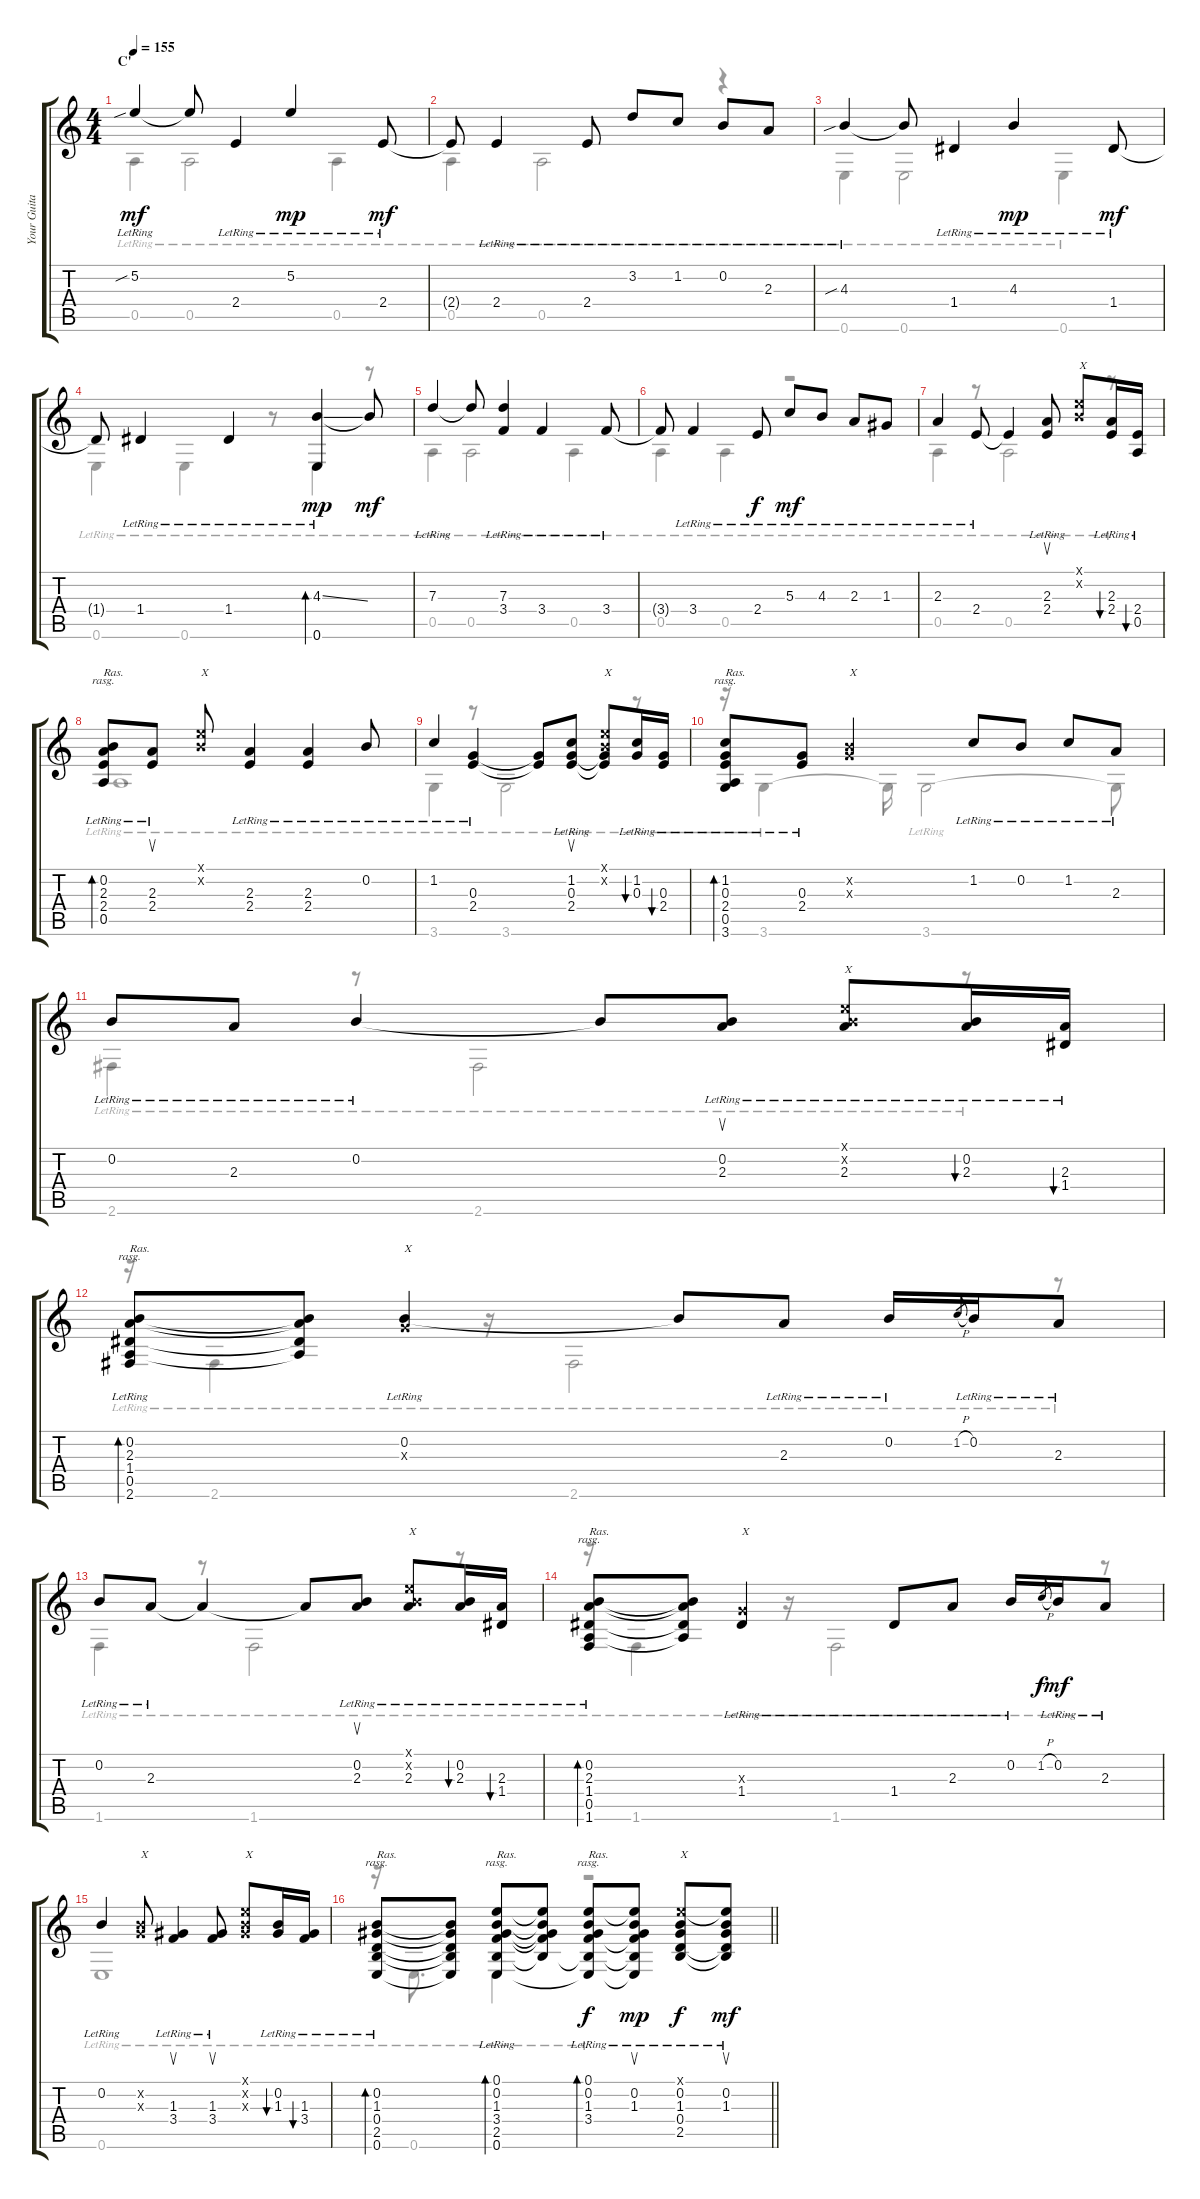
\track ("Your Guitar" "Your Guita") {instrument acousticguitarsteel}
\staff {score tabs}
\tuning (E4 B3 G3 D3 A2 E2) {hide}
\voice
\ts (4 4)
\section ("" "C'")
\tempo 155
\clef g2
\ks c
5.2{sib lr}.4{dy mf} 5.2{t}.8 2.4{lr}.4 5.2{lr}.4{dy mp} 2.4{lr}.8{dy mf} |
2.4{t}.8 2.4{lr}.4 2.4{lr}.8 3.2{lr}.8 1.2{lr}.8 0.2{lr}.8 2.3{lr}.8 |
4.3{sib lr}.4 4.3{t}.8 1.4{lr}.4 4.3{lr}.4{dy mp} 1.4{lr}.8{dy mf} |
1.4{t}.8 1.4{lr}.4 1.4{lr}.4 (4.3{ss lr} 0.6).4{bd 480 dy mp} 4.3{t}.8{dy mf} |
7.3{lr}.4 7.3{t}.8 (7.3{lr} 3.4{lr}).4 3.4{lr}.4 3.4{lr}.8 |
3.4{t}.8 3.4{lr}.4 2.4{lr}.8{dy f} 5.3{lr}.8{dy mf} 4.3{lr}.8 2.3{lr}.8 1.3{lr}.8 |
2.3{lr}.4 2.4{lr}.8 2.4{t}.4 (2.3{lr} 2.4{lr}).8{su} (0.1{x} 0.2{x}).8{txt "X"} (2.3{lr} 2.4{lr}).16{bu 480} (2.4{lr} 0.5{lr}).16{bu 480} |
(0.2{lr} 2.3{lr} 2.4{lr} 0.5{lr}).8{bd 480 rasg ii txt "Ras."} (2.3{lr} 2.4{lr}).8{su} (0.1{x} 0.2{x}).8{txt "X"} (2.3{lr} 2.4{lr}).4 (2.3{lr} 2.4{lr}).4 0.2{lr}.8 |
1.2{lr}.4 (0.3{lr} 2.4{lr}).4 (0.3{t} 2.4{t}).8 (1.2{lr} 0.3{lr} 2.4{lr}).8{su} (0.1{x} 0.2{x} 0.3{t} 2.4{t}).8{txt "X"} (1.2{lr} 0.3{lr}).16{bu 480} (0.3{lr} 2.4{lr}).16{bu 480} |
(1.2{lr} 0.3{lr} 2.4{lr} 0.5{lr} 3.6{lr}).8{bd 480 rasg ii txt "Ras."} (0.3{lr} 2.4{lr}).8 (0.2{x} 0.3{x}).4{txt "X"} 1.2{lr}.8 0.2{lr}.8 1.2{lr}.8 2.3{lr}.8 |
0.2{lr}.8 2.3{lr}.8 0.2{lr}.4 0.2{t}.8 (0.2{lr} 2.3{lr}).8{su} (0.1{x} 0.2{x} 2.3{lr}).8{txt "X"} (0.2{lr} 2.3{lr}).16{bu 480} (2.3{lr} 1.4{lr}).16{bu 480} |
(0.2{lr} 2.3{lr} 1.4{lr} 0.5{lr} 2.6{lr}).8{bd 480 rasg ii txt "Ras."} (0.2{t} 2.3{t} 1.4{t} 0.5{t}).8 (0.2{lr} 0.3{x}).4{txt "X"} 0.2{t}.8 2.3{lr}.8 0.2{lr}.16 1.2{h}.8{gr} 0.2{lr}.16 2.3{lr}.8 |
0.2{lr}.8 2.3{lr}.8 2.3{t}.4 2.3{t}.8 (0.2{lr} 2.3{lr}).8{su} (0.1{x} 0.2{x} 2.3{lr}).8{txt "X"} (0.2{lr} 2.3{lr}).16{bu 480} (2.3{lr} 1.4{lr}).16{bu 480} |
(0.2{lr} 2.3{lr} 1.4{lr} 0.5{lr} 1.6{lr}).8{bd 480 rasg ii txt "Ras."} (0.2{t} 2.3{t} 1.4{t} 0.5{t}).8 (0.3{x} 1.4{lr}).4{txt "X"} 1.4{lr}.8 2.3{lr}.8 0.2{lr}.16 1.2{h}.8{gr dy f} 0.2{lr}.16{dy mf} 2.3{lr}.8 |
0.2{lr}.4 (0.2{x} 0.3{x}).8{txt "X"} (1.3{lr} 3.4{lr}).4{su} (1.3{lr} 3.4{lr}).8{su} (0.1{x} 0.2{x} 1.3{x}).8{txt "X"} (0.2{lr} 1.3{lr}).16{bu 480} (1.3{lr} 3.4{lr}).16{bu 480} |
\barLineRight lightlight
(0.2{lr} 1.3{lr} 0.4{lr} 2.5{lr} 0.6{lr}).8{bd 480 rasg ii txt "Ras."} (0.2{t} 1.3{t} 0.4{t} 2.5{t} 0.6{t}).8 (0.1{lr} 0.2{lr} 1.3{lr} 3.4{lr} 2.5{lr} 0.6{lr}).8{bd 480 rasg ii txt "Ras."} (0.1{t} 0.2{t} 1.3{t} 3.4{t} 2.5{t}).8 (0.1 0.2 1.3{lr} 3.4{lr} 2.5{t} 0.6{t}).8{bd 480 rasg ii txt "Ras." dy f} (0.1{t} 0.2{lr} 1.3{lr} 3.4{t} 2.5{t} 0.6{t}).8{su dy mp} (0.1{x} 0.2{lr} 1.3{lr} 0.4{lr} 2.5{lr}).8{txt "X" dy f} (0.1{t} 0.2{lr} 1.3{lr} 0.4{t} 2.5{t}).8{su dy mf}
\voice
\clef g2
\ottava regular
\simile none
\ks c
0.5{lr}.4{dy mf} 0.5{lr}.2 0.5{lr}.4 |
0.5{lr}.4 0.5{lr}.2 r.4 |
0.6{lr}.4 0.6{lr}.2 0.6{lr}.4 |
0.6{lr}.4 0.6{lr}.4 r.8 0.6{lr}.4 r.8 |
0.5{lr}.4 0.5{lr}.2 0.5{lr}.4 |
0.5{lr}.4 0.5{lr}.4 r.2 |
0.5{lr}.4 r.8 0.5{lr}.2 r.8 |
0.5{lr}.1 |
3.6{lr}.4 r.8 3.6{lr}.2 r.8 |
r.16 3.6{lr}.4 3.6{t}.16 3.6{lr}.2 3.6{t}.8 |
2.6{lr}.4 r.8 2.6{lr}.2 r.8 |
r.16 2.6{lr}.4 r.16 2.6{lr}.2 r.8 |
1.6{lr}.4 r.8 1.6{lr}.2 r.8 |
r.16 1.6{lr}.4 r.16 1.6{lr}.2 r.8 |
0.6{lr}.1 |
\barLineRight lightlight
r.16 0.6{lr}.8{d} 0.6{lr}.4 r.2
